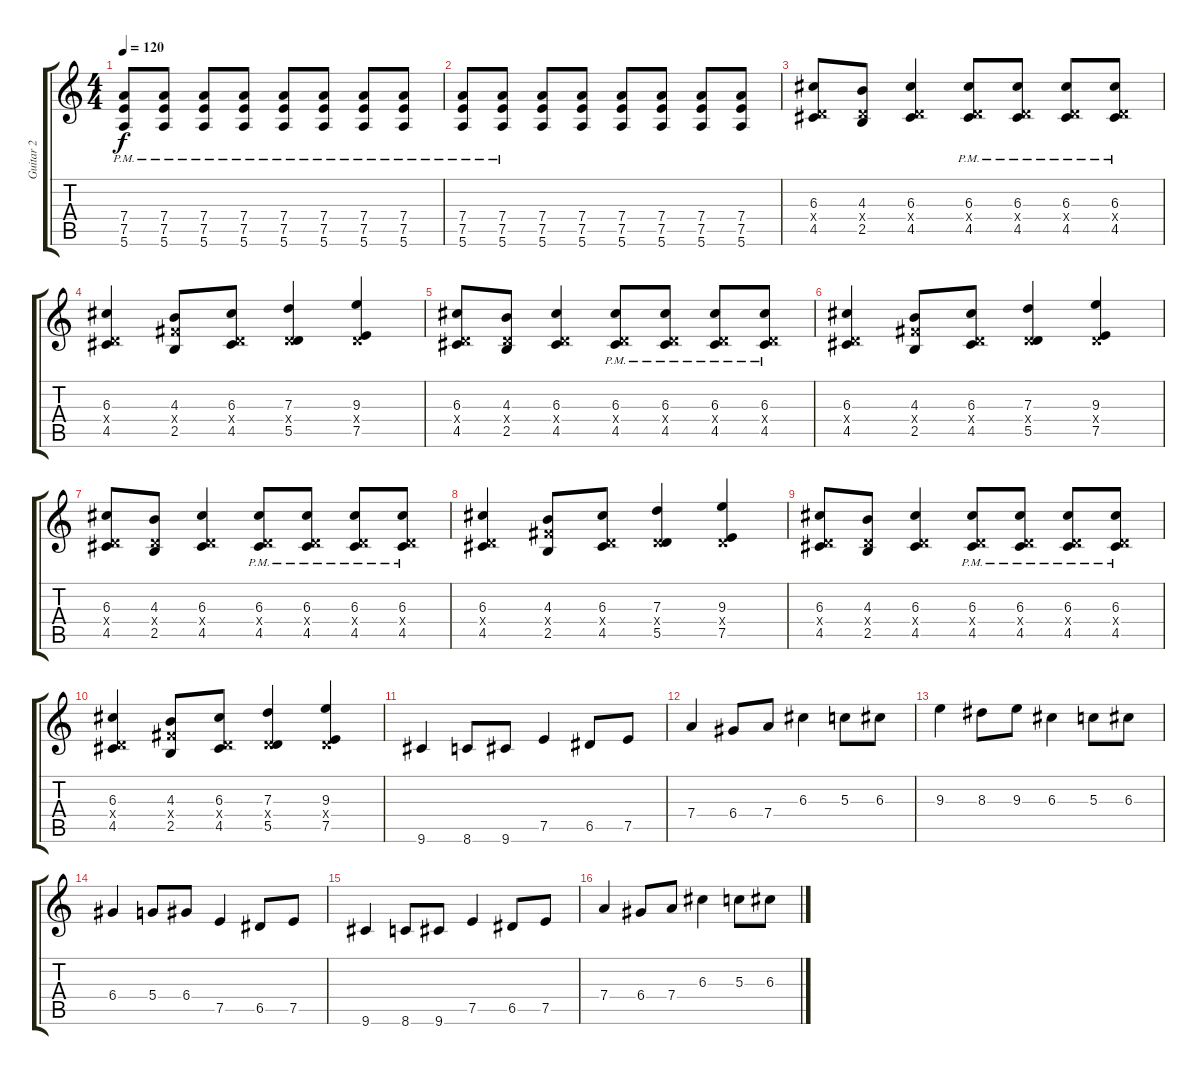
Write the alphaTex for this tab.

\track ("Guitar 2" "Guitar 2") {instrument distortionguitar}
\staff {score tabs}
\tuning (E4 B3 G3 D3 A2 E2) {hide}
\ts (4 4)
\tempo 120
\clef g2
\ks c
(7.4{pm} 7.5{pm} 5.6{pm}).8{dy f} (7.4{pm} 7.5{pm} 5.6{pm}).8 (7.4{pm} 7.5{pm} 5.6{pm}).8 (7.4{pm} 7.5{pm} 5.6{pm}).8 (7.4{pm} 7.5{pm} 5.6{pm}).8 (7.4{pm} 7.5{pm} 5.6{pm}).8 (7.4{pm} 7.5{pm} 5.6{pm}).8 (7.4{pm} 7.5{pm} 5.6{pm}).8 |
(7.4{pm} 7.5{pm} 5.6{pm}).8 (7.4{pm} 7.5{pm} 5.6{pm}).8 (7.4 7.5 5.6).8 (7.4 7.5 5.6).8 (7.4 7.5 5.6).8 (7.4 7.5 5.6).8 (7.4 7.5 5.6).8 (7.4 7.5 5.6).8 |
(6.3 0.4{x} 4.5).8 (4.3 0.4{x} 2.5).8 (6.3 0.4{x} 4.5).4 (6.3{pm} 0.4{x} 4.5{pm}).8 (6.3{pm} 0.4{x} 4.5{pm}).8 (6.3{pm} 0.4{x} 4.5{pm}).8 (6.3{pm} 0.4{x} 4.5{pm}).8 |
(6.3 0.4{x} 4.5).4 (4.3 4.4{x} 2.5).8 (6.3 0.4{x} 4.5).8 (7.3 0.4{x} 5.5).4 (9.3 0.4{x} 7.5).4 |
(6.3 0.4{x} 4.5).8 (4.3 0.4{x} 2.5).8 (6.3 0.4{x} 4.5).4 (6.3{pm} 0.4{x} 4.5{pm}).8 (6.3{pm} 0.4{x} 4.5{pm}).8 (6.3{pm} 0.4{x} 4.5{pm}).8 (6.3{pm} 0.4{x} 4.5{pm}).8 |
(6.3 0.4{x} 4.5).4 (4.3 4.4{x} 2.5).8 (6.3 0.4{x} 4.5).8 (7.3 0.4{x} 5.5).4 (9.3 0.4{x} 7.5).4 |
(6.3 0.4{x} 4.5).8 (4.3 0.4{x} 2.5).8 (6.3 0.4{x} 4.5).4 (6.3{pm} 0.4{x} 4.5{pm}).8 (6.3{pm} 0.4{x} 4.5{pm}).8 (6.3{pm} 0.4{x} 4.5{pm}).8 (6.3{pm} 0.4{x} 4.5{pm}).8 |
(6.3 0.4{x} 4.5).4 (4.3 4.4{x} 2.5).8 (6.3 0.4{x} 4.5).8 (7.3 0.4{x} 5.5).4 (9.3 0.4{x} 7.5).4 |
(6.3 0.4{x} 4.5).8 (4.3 0.4{x} 2.5).8 (6.3 0.4{x} 4.5).4 (6.3{pm} 0.4{x} 4.5{pm}).8 (6.3{pm} 0.4{x} 4.5{pm}).8 (6.3{pm} 0.4{x} 4.5{pm}).8 (6.3{pm} 0.4{x} 4.5{pm}).8 |
(6.3 0.4{x} 4.5).4 (4.3 4.4{x} 2.5).8 (6.3 0.4{x} 4.5).8 (7.3 0.4{x} 5.5).4 (9.3 0.4{x} 7.5).4 |
9.6.4 8.6.8 9.6.8 7.5.4 6.5.8 7.5.8 |
7.4.4 6.4.8 7.4.8 6.3.4 5.3.8 6.3.8 |
9.3.4 8.3.8 9.3.8 6.3.4 5.3.8 6.3.8 |
6.4.4 5.4.8 6.4.8 7.5.4 6.5.8 7.5.8 |
9.6.4 8.6.8 9.6.8 7.5.4 6.5.8 7.5.8 |
7.4.4 6.4.8 7.4.8 6.3.4 5.3.8 6.3.8
